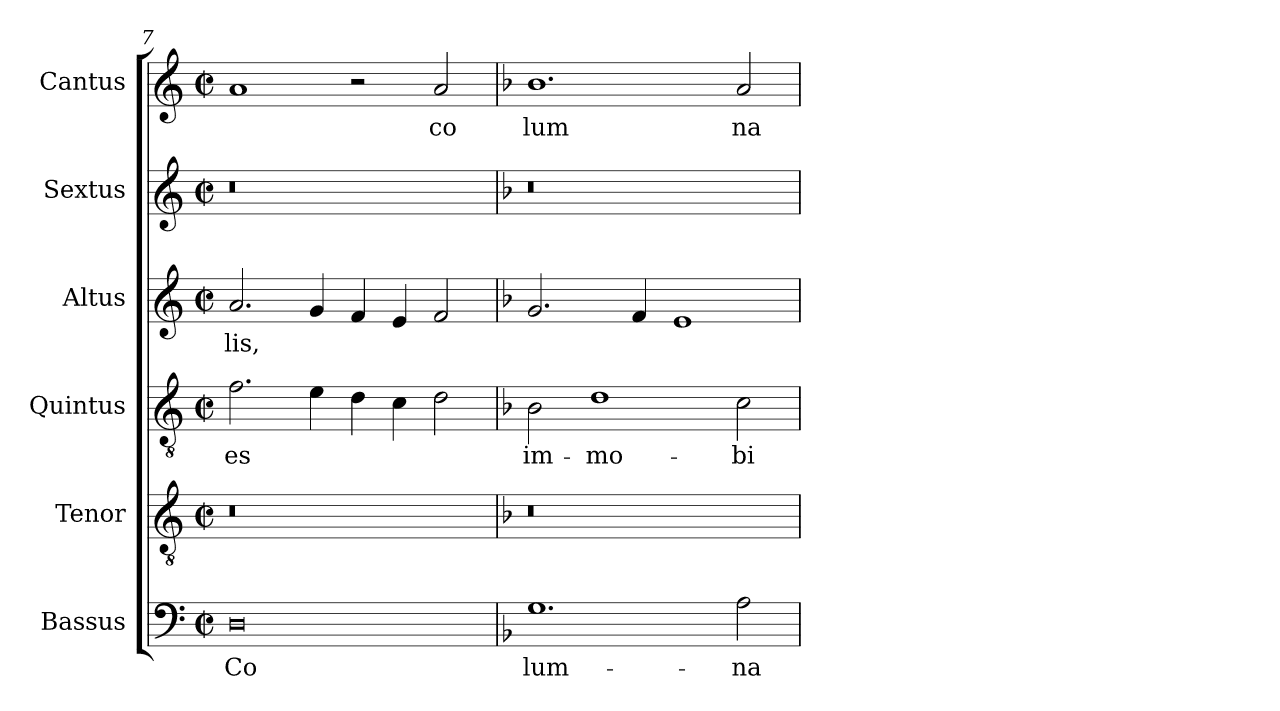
**kern	**text	**kern	**kern	**text	**kern	**text	**kern	**kern	**text
*part6	*part6	*part5	*part4	*part4	*part3	*part3	*part2	*part1	*part1
*staff6	*staff6	*staff5	*staff4	*staff4	*staff3	*staff3	*staff2	*staff1	*staff1
*I"Bassus	*	*I"Tenor	*I"Quintus	*	*I"Altus	*	*I"Sextus	*I"Cantus	*
*clefF4	*	*clefGv2	*clefGv2	*	*clefG2	*	*clefG2	*clefG2	*
*M2/2	*	*M2/2	*M2/2	*	*M2/2	*	*M2/2	*M2/2	*
*met(c|)	*	*met(c|)	*met(c|)	*	*met(c|)	*	*met(c|)	*met(c|)	*
=7	=7	=7	=7	=7	=7	=7	=7	=7	=7
!	!LO:LY:b:cj	!	!	!LO:LY:b:cj	!	!LO:LY:b	!	!	!
0D	Co	0r	2.f\	es	2.a/	-lis,	0r	1a	.
.	.	.	4e\	.	4g/	.	.	.	.
.	.	.	4d\	.	4f/	.	.	2r	.
.	.	.	4c\	.	4e/	.	.	.	.
!	!	!	!	!	!	!	!	!	!LO:LY:b:cj
.	.	.	2d\	.	2f/	.	.	2a/	co
!!LO:LB:g=z
=8	=8	=8	=8	=8	=8	=8	=8	=8	=8
*k[b-]	*	*k[b-]	*k[b-]	*	*k[b-]	*	*k[b-]	*k[b-]	*
*F:	*	*F:	*F:	*	*F:	*	*F:	*F:	*
!	!LO:LY:b:cj	!	!	!LO:LY:b:cj	!	!	!	!	!LO:LY:b:cj
1.G	lum-	0r	2B-\	im-	2.g/	.	0r	1.b-	lum
!	!	!	!	!LO:LY:b:cj	!	!	!	!	!
.	.	.	1d	-mo-	.	.	.	.	.
.	.	.	.	.	4f/	.	.	.	.
.	.	.	.	.	1e	.	.	.	.
!	!LO:LY:b:cj	!	!	!LO:LY:b:cj	!	!	!	!	!LO:LY:b:cj
2A\	-na	.	2c\	-bi-	.	.	.	2a/	na
=	=	=	=	=	=	=	=	=	=
*-	*-	*-	*-	*-	*-	*-	*-	*-	*-
